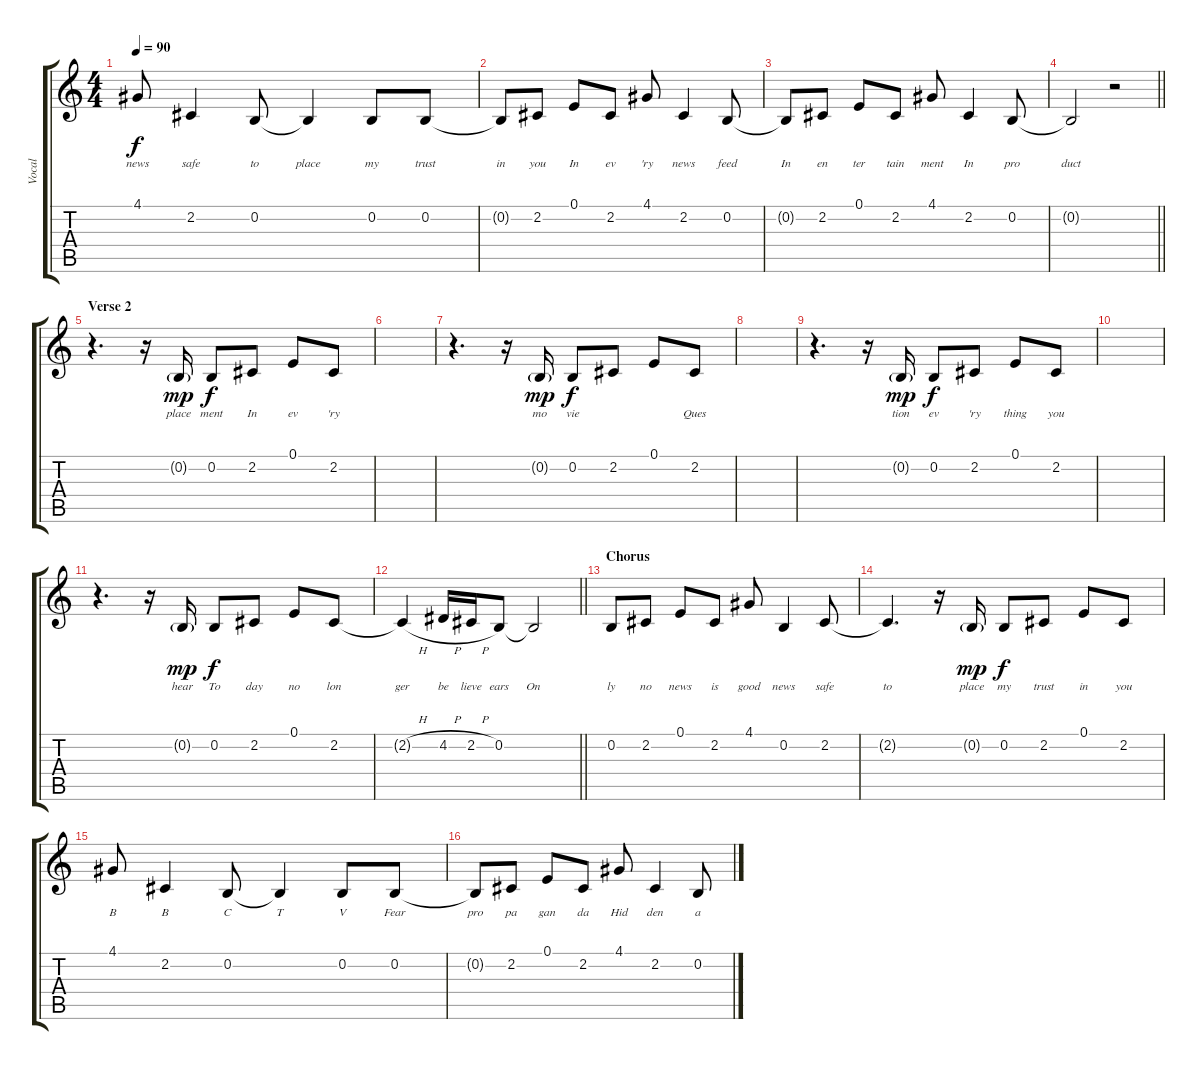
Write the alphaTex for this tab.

\track ("Vocal" "Vocal") {instrument acousticgrandpiano}
\staff {score tabs}
\tuning (E4 B3 G3 D3 A2 E2) {hide}
\ts (4 4)
\tempo 90
\clef g2
\ks c
4.1.8{lyrics (0 "news") lyrics (1 "") lyrics (2 "") lyrics (3 "") lyrics (4 "") dy f} 2.2.4{lyrics (0 "safe") lyrics (1 "") lyrics (2 "") lyrics (3 "") lyrics (4 "")} 0.2.8{lyrics (0 "to") lyrics (1 "") lyrics (2 "") lyrics (3 "") lyrics (4 "")} 0.2{t}.4{lyrics (0 "place") lyrics (1 "") lyrics (2 "") lyrics (3 "") lyrics (4 "")} 0.2.8{lyrics (0 "my") lyrics (1 "") lyrics (2 "") lyrics (3 "") lyrics (4 "")} 0.2.8{lyrics (0 "trust") lyrics (1 "") lyrics (2 "") lyrics (3 "") lyrics (4 "")} |
0.2{t}.8{lyrics (0 "in") lyrics (1 "") lyrics (2 "") lyrics (3 "") lyrics (4 "")} 2.2.8{lyrics (0 "you") lyrics (1 "") lyrics (2 "") lyrics (3 "") lyrics (4 "")} 0.1.8{lyrics (0 "In") lyrics (1 "") lyrics (2 "") lyrics (3 "") lyrics (4 "")} 2.2.8{lyrics (0 "ev") lyrics (1 "") lyrics (2 "") lyrics (3 "") lyrics (4 "")} 4.1.8{lyrics (0 "'ry") lyrics (1 "") lyrics (2 "") lyrics (3 "") lyrics (4 "")} 2.2.4{lyrics (0 "news") lyrics (1 "") lyrics (2 "") lyrics (3 "") lyrics (4 "")} 0.2.8{lyrics (0 "feed") lyrics (1 "") lyrics (2 "") lyrics (3 "") lyrics (4 "")} |
0.2{t}.8{lyrics (0 "In") lyrics (1 "") lyrics (2 "") lyrics (3 "") lyrics (4 "")} 2.2.8{lyrics (0 "en") lyrics (1 "") lyrics (2 "") lyrics (3 "") lyrics (4 "")} 0.1.8{lyrics (0 "ter") lyrics (1 "") lyrics (2 "") lyrics (3 "") lyrics (4 "")} 2.2.8{lyrics (0 "tain") lyrics (1 "") lyrics (2 "") lyrics (3 "") lyrics (4 "")} 4.1.8{lyrics (0 "ment") lyrics (1 "") lyrics (2 "") lyrics (3 "") lyrics (4 "")} 2.2.4{lyrics (0 "In") lyrics (1 "") lyrics (2 "") lyrics (3 "") lyrics (4 "")} 0.2.8{lyrics (0 "pro") lyrics (1 "") lyrics (2 "") lyrics (3 "") lyrics (4 "")} |
\barLineRight lightlight
0.2{t}.2{lyrics (0 "duct") lyrics (1 "") lyrics (2 "") lyrics (3 "") lyrics (4 "")} r.2 |
\section ("" "Verse 2")
r.4{d} r.16 0.2{g}.16{lyrics (0 "place") lyrics (1 "") lyrics (2 "") lyrics (3 "") lyrics (4 "") dy mp} 0.2.8{lyrics (0 "ment") lyrics (1 "") lyrics (2 "") lyrics (3 "") lyrics (4 "") dy f} 2.2.8{lyrics (0 "In") lyrics (1 "") lyrics (2 "") lyrics (3 "") lyrics (4 "")} 0.1.8{lyrics (0 "ev") lyrics (1 "") lyrics (2 "") lyrics (3 "") lyrics (4 "")} 2.2.8{lyrics (0 "'ry") lyrics (1 "") lyrics (2 "") lyrics (3 "") lyrics (4 "")} |
|
r.4{d} r.16 0.2{g}.16{lyrics (0 "mo") lyrics (1 "") lyrics (2 "") lyrics (3 "") lyrics (4 "") dy mp} 0.2.8{lyrics (0 "vie") lyrics (1 "") lyrics (2 "") lyrics (3 "") lyrics (4 "") dy f} 2.2.8{lyrics (0 "") lyrics (1 "") lyrics (2 "") lyrics (3 "") lyrics (4 "")} 0.1.8{lyrics (0 "") lyrics (1 "") lyrics (2 "") lyrics (3 "") lyrics (4 "")} 2.2.8{lyrics (0 "Ques") lyrics (1 "") lyrics (2 "") lyrics (3 "") lyrics (4 "")} |
|
r.4{d} r.16 0.2{g}.16{lyrics (0 "tion") lyrics (1 "") lyrics (2 "") lyrics (3 "") lyrics (4 "") dy mp} 0.2.8{lyrics (0 "ev") lyrics (1 "") lyrics (2 "") lyrics (3 "") lyrics (4 "") dy f} 2.2.8{lyrics (0 "'ry") lyrics (1 "") lyrics (2 "") lyrics (3 "") lyrics (4 "")} 0.1.8{lyrics (0 "thing") lyrics (1 "") lyrics (2 "") lyrics (3 "") lyrics (4 "")} 2.2.8{lyrics (0 "you") lyrics (1 "") lyrics (2 "") lyrics (3 "") lyrics (4 "")} |
|
r.4{d} r.16 0.2{g}.16{lyrics (0 "hear") lyrics (1 "") lyrics (2 "") lyrics (3 "") lyrics (4 "") dy mp} 0.2.8{lyrics (0 "To") lyrics (1 "") lyrics (2 "") lyrics (3 "") lyrics (4 "") dy f} 2.2.8{lyrics (0 "day") lyrics (1 "") lyrics (2 "") lyrics (3 "") lyrics (4 "")} 0.1.8{lyrics (0 "no") lyrics (1 "") lyrics (2 "") lyrics (3 "") lyrics (4 "")} 2.2.8{lyrics (0 "lon") lyrics (1 "") lyrics (2 "") lyrics (3 "") lyrics (4 "")} |
\barLineRight lightlight
2.2{h t}.4{lyrics (0 "ger") lyrics (1 "") lyrics (2 "") lyrics (3 "") lyrics (4 "")} 4.2{h}.16{lyrics (0 "be") lyrics (1 "") lyrics (2 "") lyrics (3 "") lyrics (4 "")} 2.2{h}.16{lyrics (0 "lieve") lyrics (1 "") lyrics (2 "") lyrics (3 "") lyrics (4 "")} 0.2.8{lyrics (0 "ears") lyrics (1 "") lyrics (2 "") lyrics (3 "") lyrics (4 "")} 0.2{t}.2{lyrics (0 "On") lyrics (1 "") lyrics (2 "") lyrics (3 "") lyrics (4 "")} |
\section ("" "Chorus")
0.2.8{lyrics (0 "ly") lyrics (1 "") lyrics (2 "") lyrics (3 "") lyrics (4 "")} 2.2.8{lyrics (0 "no") lyrics (1 "") lyrics (2 "") lyrics (3 "") lyrics (4 "")} 0.1.8{lyrics (0 "news") lyrics (1 "") lyrics (2 "") lyrics (3 "") lyrics (4 "")} 2.2.8{lyrics (0 "is") lyrics (1 "") lyrics (2 "") lyrics (3 "") lyrics (4 "")} 4.1.8{lyrics (0 "good") lyrics (1 "") lyrics (2 "") lyrics (3 "") lyrics (4 "")} 0.2.4{lyrics (0 "news") lyrics (1 "") lyrics (2 "") lyrics (3 "") lyrics (4 "")} 2.2.8{lyrics (0 "safe") lyrics (1 "") lyrics (2 "") lyrics (3 "") lyrics (4 "")} |
2.2{t}.4{d lyrics (0 "to") lyrics (1 "") lyrics (2 "") lyrics (3 "") lyrics (4 "")} r.16 0.2{g}.16{lyrics (0 "place") lyrics (1 "") lyrics (2 "") lyrics (3 "") lyrics (4 "") dy mp} 0.2.8{lyrics (0 "my") lyrics (1 "") lyrics (2 "") lyrics (3 "") lyrics (4 "") dy f} 2.2.8{lyrics (0 "trust") lyrics (1 "") lyrics (2 "") lyrics (3 "") lyrics (4 "")} 0.1.8{lyrics (0 "in") lyrics (1 "") lyrics (2 "") lyrics (3 "") lyrics (4 "")} 2.2.8{lyrics (0 "you") lyrics (1 "") lyrics (2 "") lyrics (3 "") lyrics (4 "")} |
4.1.8{lyrics (0 "B") lyrics (1 "") lyrics (2 "") lyrics (3 "") lyrics (4 "")} 2.2.4{lyrics (0 "B") lyrics (1 "") lyrics (2 "") lyrics (3 "") lyrics (4 "")} 0.2.8{lyrics (0 "C") lyrics (1 "") lyrics (2 "") lyrics (3 "") lyrics (4 "")} 0.2{t}.4{lyrics (0 "T") lyrics (1 "") lyrics (2 "") lyrics (3 "") lyrics (4 "")} 0.2.8{lyrics (0 "V") lyrics (1 "") lyrics (2 "") lyrics (3 "") lyrics (4 "")} 0.2.8{lyrics (0 "Fear") lyrics (1 "") lyrics (2 "") lyrics (3 "") lyrics (4 "")} |
0.2{t}.8{lyrics (0 "pro") lyrics (1 "") lyrics (2 "") lyrics (3 "") lyrics (4 "")} 2.2.8{lyrics (0 "pa") lyrics (1 "") lyrics (2 "") lyrics (3 "") lyrics (4 "")} 0.1.8{lyrics (0 "gan") lyrics (1 "") lyrics (2 "") lyrics (3 "") lyrics (4 "")} 2.2.8{lyrics (0 "da") lyrics (1 "") lyrics (2 "") lyrics (3 "") lyrics (4 "")} 4.1.8{lyrics (0 "Hid") lyrics (1 "") lyrics (2 "") lyrics (3 "") lyrics (4 "")} 2.2.4{lyrics (0 "den") lyrics (1 "") lyrics (2 "") lyrics (3 "") lyrics (4 "")} 0.2.8{lyrics (0 "a") lyrics (1 "") lyrics (2 "") lyrics (3 "") lyrics (4 "")}
